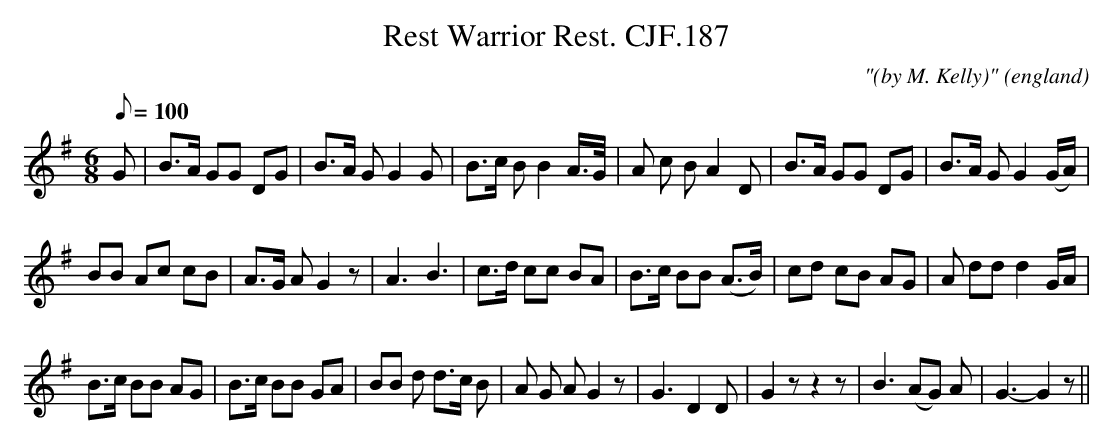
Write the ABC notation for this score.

X:1
T:Rest Warrior Rest. CJF.187
O:england
M:6/8
L:1/8
Q:100
C:"(by M. Kelly)"
K:G
G|B>A GG DG|B>A GG2G|B>c BB2A3/4G/4|A c BA2D|B>A GG DG|B>A GG2(G/A/)|
BB Ac cB|A>G AG2z|A3B3|c>d cc BA|B>c BB (A>B)|cd cB AG|A ddd2G/A/|
B>c BB AG|B>c BB GA|BB d d>c B|A G AG2z|G3D2D|G2zz2z|B3(AG) A|G3-G2z||
